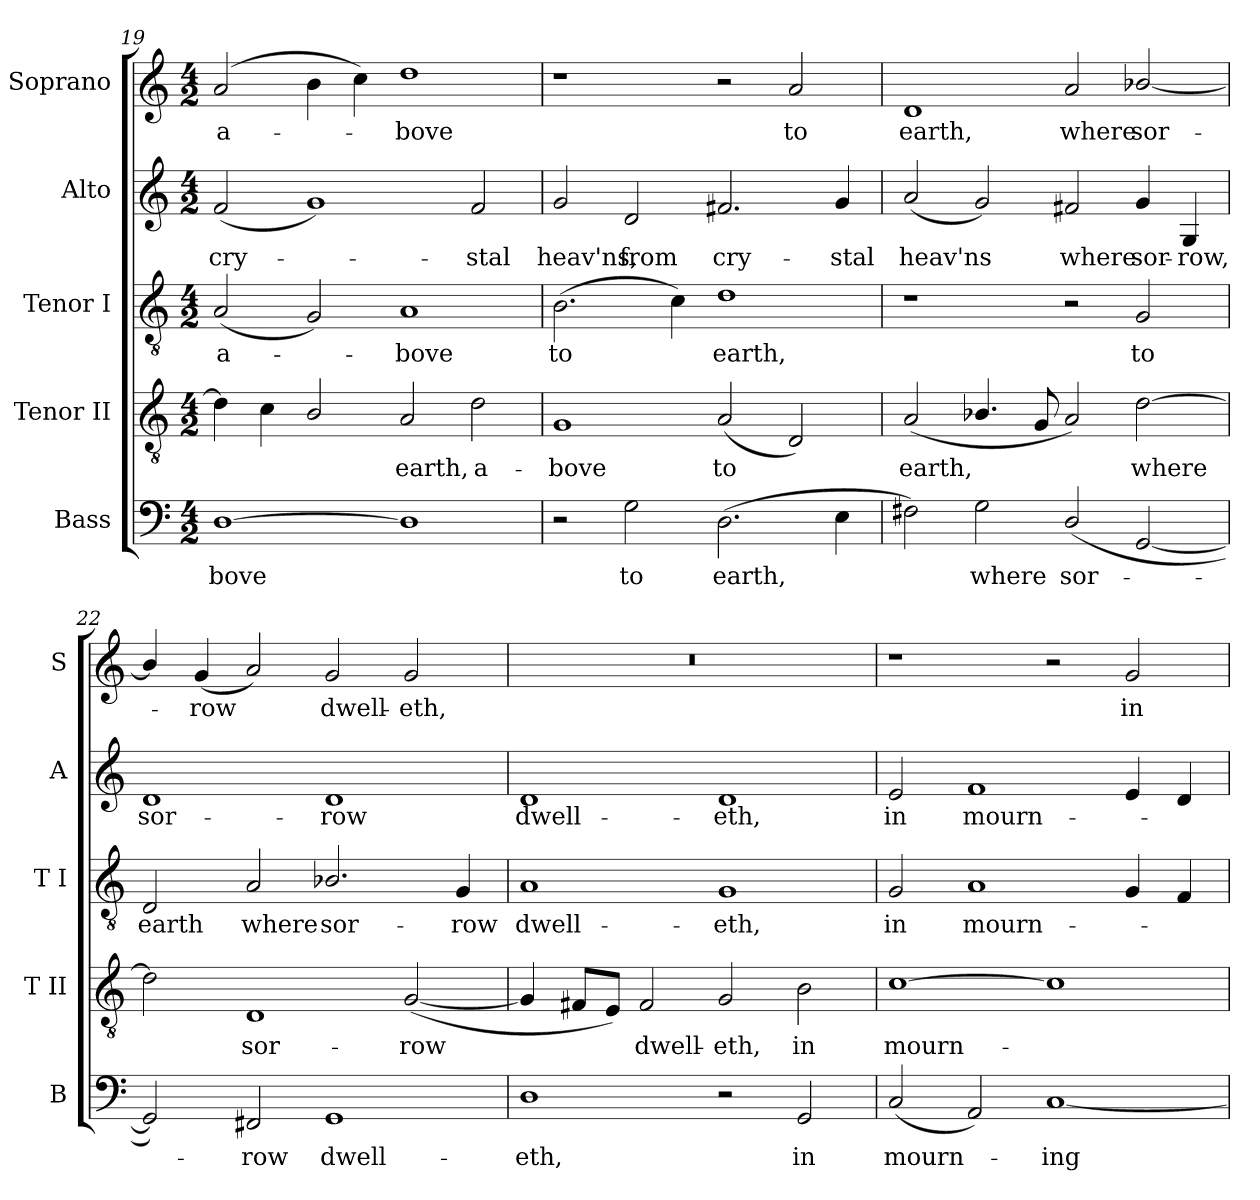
**kern	**text	**kern	**text	**kern	**text	**kern	**text	**kern	**text
*part5	*part5	*part4	*part4	*part3	*part3	*part2	*part2	*part1	*part1
*staff5	*staff5	*staff4	*staff4	*staff3	*staff3	*staff2	*staff2	*staff1	*staff1
*I"Bass	*	*I"Tenor II	*	*I"Tenor I	*	*I"Alto	*	*I"Soprano	*
*I'B	*	*I'T II	*	*I'T I	*	*I'A	*	*I'S	*
!!LO:PB:g=z
*clefF4	*	*clefGv2	*	*clefGv2	*	*clefG2	*	*clefG2	*
*k[]	*	*k[]	*	*k[]	*	*k[]	*	*k[]	*
*M4/2	*	*M4/2	*	*M4/2	*	*M4/2	*	*M4/2	*
=19	=19	=19	=19	=19	=19	=19	=19	=19	=19
!	!LO:LY:b	!	!	!	!LO:LY:b	!	!LO:LY:b	!	!LO:LY:b
[1D	-bove	4d\]	.	(<2A/	a-	(<2f/	cry-	(>2a/	a-
.	.	4c\	.	.	.	.	.	.	.
.	.	2B/	.	2G/)	.	1g)	.	4b\	.
.	.	.	.	.	.	.	.	4cc\)	.
!	!	!	!LO:LY:b	!	!LO:LY:b	!	!	!	!LO:LY:b
1D]	.	2A/	earth,	1A	bove	.	.	1dd	bove
!	!	!	!LO:LY:b	!	!	!	!LO:LY:b	!	!
.	.	2d\	a-	.	.	2f/	stal	.	.
=20	=20	=20	=20	=20	=20	=20	=20	=20	=20
!	!	!	!LO:LY:b	!	!LO:LY:b	!	!LO:LY:b	!	!
2r	.	1G	-bove	(>2.B\	to	2g/	heav'ns,	1r	.
!	!LO:LY:b	!	!	!	!	!	!LO:LY:b	!	!
2G\	to	.	.	.	.	2d/	from	.	.
.	.	.	.	4c\)	.	.	.	.	.
!	!LO:LY:b	!	!LO:LY:b	!	!LO:LY:b	!	!LO:LY:b	!	!
(>2.D\	earth,	(<2A/	to	1d	earth,	2.f#X/	cry-	2r	.
!	!	!	!	!	!	!	!	!	!LO:LY:b
.	.	2D/)	.	.	.	.	.	2a/	to
!	!	!	!	!	!	!	!LO:LY:b	!	!
4E\	.	.	.	.	.	4g/	-stal	.	.
=21	=21	=21	=21	=21	=21	=21	=21	=21	=21
!	!	!	!LO:LY:b	!	!	!	!LO:LY:b	!	!LO:LY:b
2F#X\)	.	(<2A/	earth,	1r	.	(<2a/	heav'ns	1d	earth,
!	!LO:LY:b	!	!	!	!	!	!	!	!
2G\	where	4.B-X/	.	.	.	2g/)	.	.	.
.	.	8G/	.	.	.	.	.	.	.
!	!LO:LY:b	!	!	!	!	!	!LO:LY:b	!	!LO:LY:b
(<2D/	sor-	2A/)	.	2r	.	2f#X/	where	2a/	where
!	!	!	!LO:LY:b	!	!LO:LY:b	!	!LO:LY:b	!	!LO:LY:b
[2GG/	.	[2d\	where	2G/	to	4g/	sor-	[2b-X/	sor-
!	!	!	!	!	!	!	!LO:LY:b	!	!
.	.	.	.	.	.	4G/	-row,	.	.
=22	=22	=22	=22	=22	=22	=22	=22	=22	=22
!	!	!	!	!	!LO:LY:b	!	!LO:LY:b	!	!
2GG/])	.	2d\]	.	2D/	earth	1d	sor-	4b-/]	.
!	!	!	!	!	!	!	!	!	!LO:LY:b
.	.	.	.	.	.	.	.	(<4g/	row
!	!LO:LY:b	!	!LO:LY:b	!	!LO:LY:b	!	!	!	!
2FF#X/	row	1D	sor-	2A/	where	.	.	2a/)	.
!	!LO:LY:b	!	!	!	!LO:LY:b	!	!LO:LY:b	!	!LO:LY:b
1GG	dwell-	.	.	2.B-X/	sor-	1d	-row	2g/	dwell-
!	!	!	!LO:LY:b	!	!	!	!	!	!LO:LY:b
.	.	(<[2G/	-row	.	.	.	.	2g/	-eth,
!	!	!	!	!	!LO:LY:b	!	!	!	!
.	.	.	.	4G/	-row	.	.	.	.
!!LO:LB:g=z
=23	=23	=23	=23	=23	=23	=23	=23	=23	=23
!	!LO:LY:b	!	!	!	!LO:LY:b	!	!LO:LY:b	!	!
1D	-eth,	4G/]	.	1A	dwell-	1d	dwell-	0r	.
.	.	8F#X/L	.	.	.	.	.	.	.
.	.	8E/J)	.	.	.	.	.	.	.
!	!	!	!LO:LY:b	!	!	!	!	!	!
.	.	2F#/	dwell-	.	.	.	.	.	.
!	!	!	!LO:LY:b	!	!LO:LY:b	!	!LO:LY:b	!	!
2r	.	2G/	-eth,	1G	-eth,	1d	-eth,	.	.
!	!LO:LY:b	!	!LO:LY:b	!	!	!	!	!	!
2GG/	in	2B\	in	.	.	.	.	.	.
=24	=24	=24	=24	=24	=24	=24	=24	=24	=24
!	!LO:LY:b	!	!LO:LY:b	!	!LO:LY:b	!	!LO:LY:b	!	!
(<2C/	mourn-	[1c	mourn-	2G/	in	2e/	in	1r	.
!	!	!	!	!	!LO:LY:b	!	!LO:LY:b	!	!
2AA/)	.	.	.	1A	mourn-	1f	mourn-	.	.
!	!LO:LY:b	!	!	!	!	!	!	!	!
[1C	ing	1c]	.	.	.	.	.	2r	.
!	!	!	!	!	!	!	!	!	!LO:LY:b
.	.	.	.	4G/	.	4e/	.	2g/	in
.	.	.	.	4F/	.	4d/	.	.	.
=	=	=	=	=	=	=	=	=	=
*-	*-	*-	*-	*-	*-	*-	*-	*-	*-
